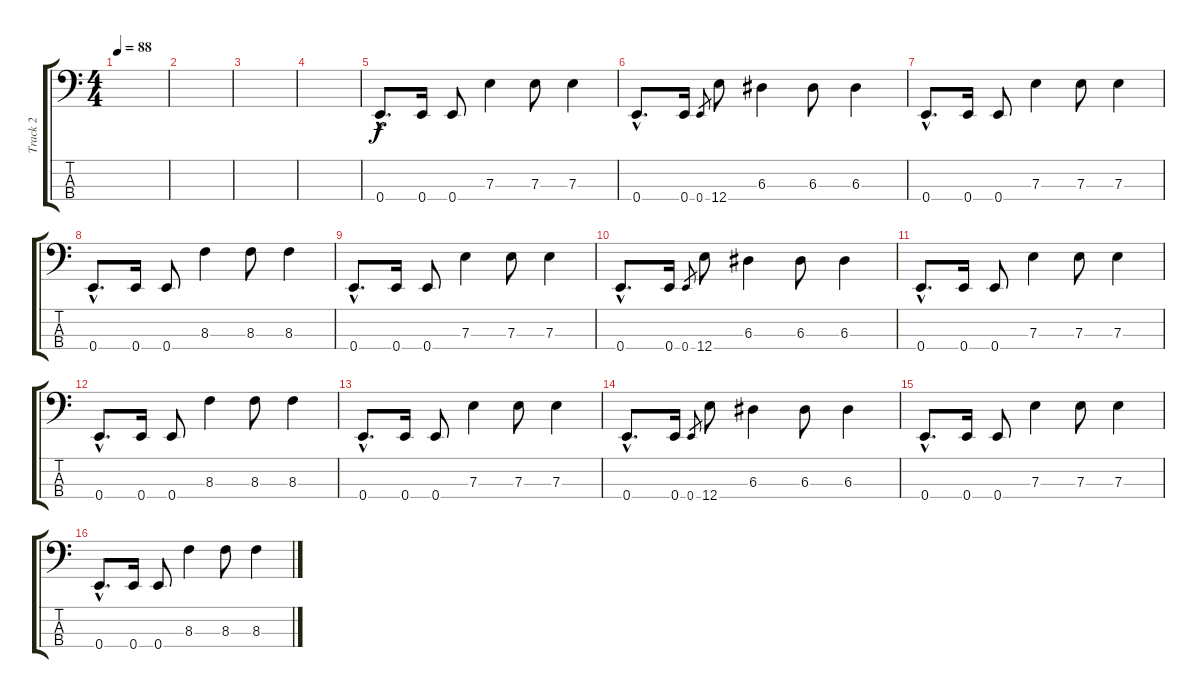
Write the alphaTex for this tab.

\track ("Track 2" "Track 2") {instrument overdrivenguitar}
\staff {score tabs}
\tuning (G2 D2 A1 E1) {hide}
\ts (4 4)
\tempo 88
\clef f4
\ks c
|
|
|
|
0.4{hac}.8{d} 0.4.16 0.4.8 7.3.4 7.3.8 7.3.4 |
0.4{hac}.8{d} 0.4.16 0.4.8{gr} 12.4.8 6.3.4 6.3.8 6.3.4 |
0.4{hac}.8{d} 0.4.16 0.4.8 7.3.4 7.3.8 7.3.4 |
0.4{hac}.8{d} 0.4.16 0.4.8 8.3.4 8.3.8 8.3.4 |
0.4{hac}.8{d} 0.4.16 0.4.8 7.3.4 7.3.8 7.3.4 |
0.4{hac}.8{d} 0.4.16 0.4.8{gr} 12.4.8 6.3.4 6.3.8 6.3.4 |
0.4{hac}.8{d} 0.4.16 0.4.8 7.3.4 7.3.8 7.3.4 |
0.4{hac}.8{d} 0.4.16 0.4.8 8.3.4 8.3.8 8.3.4 |
0.4{hac}.8{d} 0.4.16 0.4.8 7.3.4 7.3.8 7.3.4 |
0.4{hac}.8{d} 0.4.16 0.4.8{gr} 12.4.8 6.3.4 6.3.8 6.3.4 |
0.4{hac}.8{d} 0.4.16 0.4.8 7.3.4 7.3.8 7.3.4 |
0.4{hac}.8{d} 0.4.16 0.4.8 8.3.4 8.3.8 8.3.4
